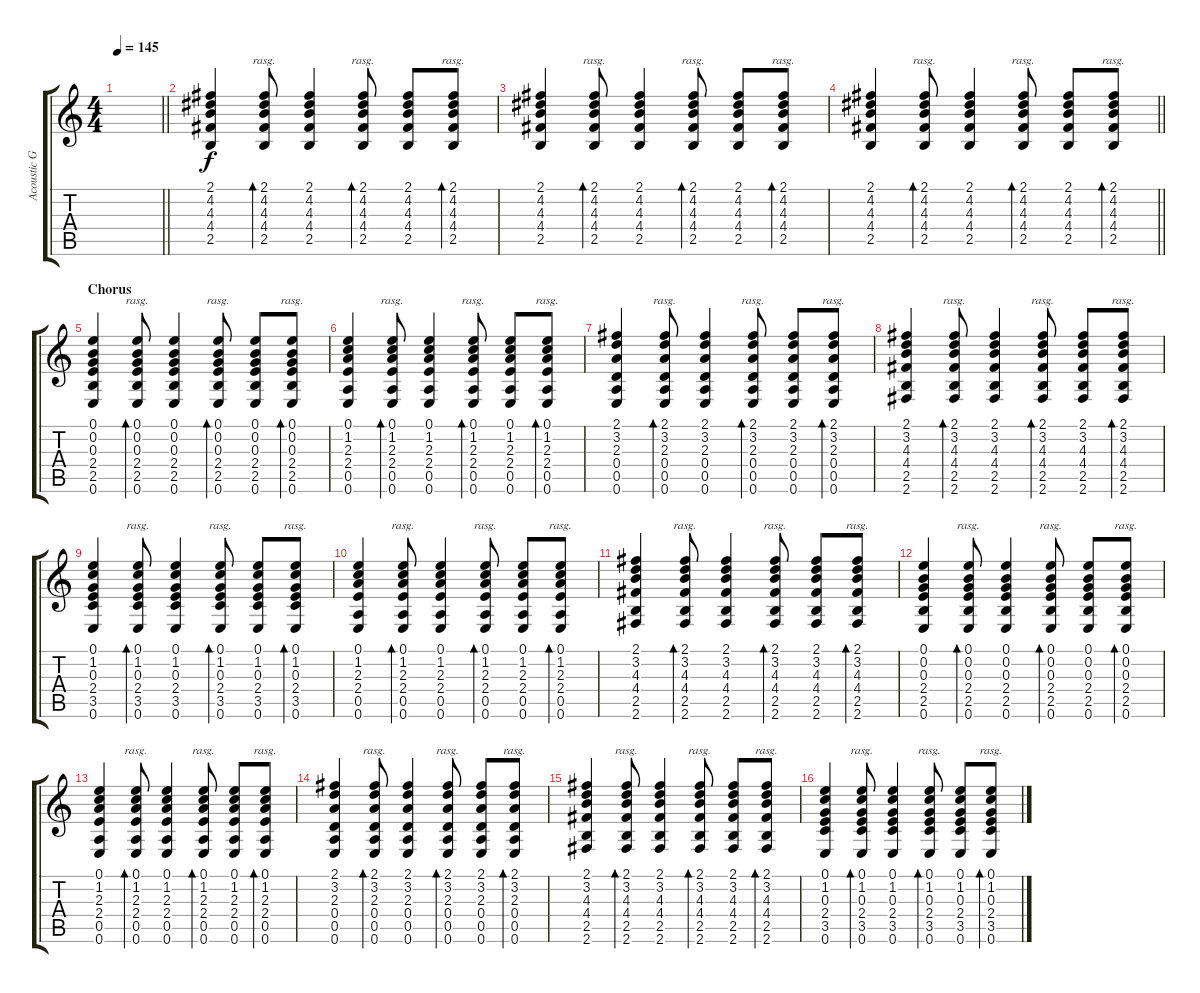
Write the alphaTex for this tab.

\track ("Acoustic Guitar (Steel)" "Acoustic G") {instrument acousticguitarsteel}
\staff {score tabs}
\tuning (E4 B3 G3 D3 A2 E2) {hide}
\ts (4 4)
\tempo 145
\clef g2
\barLineRight lightlight
\ks c
|
(2.1 4.2 4.3 4.4 2.5).4 (2.1 4.2 4.3 4.4 2.5).8{bd 30 rasg ii} (2.1 4.2 4.3 4.4 2.5).4 (2.1 4.2 4.3 4.4 2.5).8{bd 30 rasg ii} (2.1 4.2 4.3 4.4 2.5).8 (2.1 4.2 4.3 4.4 2.5).8{bd 30 rasg ii} |
(2.1 4.2 4.3 4.4 2.5).4 (2.1 4.2 4.3 4.4 2.5).8{bd 30 rasg ii} (2.1 4.2 4.3 4.4 2.5).4 (2.1 4.2 4.3 4.4 2.5).8{bd 30 rasg ii} (2.1 4.2 4.3 4.4 2.5).8 (2.1 4.2 4.3 4.4 2.5).8{bd 30 rasg ii} |
\barLineRight lightlight
(2.1 4.2 4.3 4.4 2.5).4 (2.1 4.2 4.3 4.4 2.5).8{bd 30 rasg ii} (2.1 4.2 4.3 4.4 2.5).4 (2.1 4.2 4.3 4.4 2.5).8{bd 30 rasg ii} (2.1 4.2 4.3 4.4 2.5).8 (2.1 4.2 4.3 4.4 2.5).8{bd 30 rasg ii} |
\section ("" "Chorus")
(0.1 0.2 0.3 2.4 2.5 0.6).4 (0.1 0.2 0.3 2.4 2.5 0.6).8{bd 30 rasg ii} (0.1 0.2 0.3 2.4 2.5 0.6).4 (0.1 0.2 0.3 2.4 2.5 0.6).8{bd 30 rasg ii} (0.1 0.2 0.3 2.4 2.5 0.6).8 (0.1 0.2 0.3 2.4 2.5 0.6).8{bd 30 rasg ii} |
(0.1 1.2 2.3 2.4 0.5 0.6).4 (0.1 1.2 2.3 2.4 0.5 0.6).8{bd 30 rasg ii} (0.1 1.2 2.3 2.4 0.5 0.6).4 (0.1 1.2 2.3 2.4 0.5 0.6).8{bd 30 rasg ii} (0.1 1.2 2.3 2.4 0.5 0.6).8 (0.1 1.2 2.3 2.4 0.5 0.6).8{bd 30 rasg ii} |
(2.1 3.2 2.3 0.4 0.5 0.6).4 (2.1 3.2 2.3 0.4 0.5 0.6).8{bd 30 rasg ii} (2.1 3.2 2.3 0.4 0.5 0.6).4 (2.1 3.2 2.3 0.4 0.5 0.6).8{bd 30 rasg ii} (2.1 3.2 2.3 0.4 0.5 0.6).8 (2.1 3.2 2.3 0.4 0.5 0.6).8{bd 30 rasg ii} |
(2.1 3.2 4.3 4.4 2.5 2.6).4 (2.1 3.2 4.3 4.4 2.5 2.6).8{bd 30 rasg ii} (2.1 3.2 4.3 4.4 2.5 2.6).4 (2.1 3.2 4.3 4.4 2.5 2.6).8{bd 30 rasg ii} (2.1 3.2 4.3 4.4 2.5 2.6).8 (2.1 3.2 4.3 4.4 2.5 2.6).8{bd 30 rasg ii} |
(0.1 1.2 0.3 2.4 3.5 0.6).4 (0.1 1.2 0.3 2.4 3.5 0.6).8{bd 30 rasg ii} (0.1 1.2 0.3 2.4 3.5 0.6).4 (0.1 1.2 0.3 2.4 3.5 0.6).8{bd 30 rasg ii} (0.1 1.2 0.3 2.4 3.5 0.6).8 (0.1 1.2 0.3 2.4 3.5 0.6).8{bd 30 rasg ii} |
(0.1 1.2 2.3 2.4 0.5 0.6).4 (0.1 1.2 2.3 2.4 0.5 0.6).8{bd 30 rasg ii} (0.1 1.2 2.3 2.4 0.5 0.6).4 (0.1 1.2 2.3 2.4 0.5 0.6).8{bd 30 rasg ii} (0.1 1.2 2.3 2.4 0.5 0.6).8 (0.1 1.2 2.3 2.4 0.5 0.6).8{bd 30 rasg ii} |
(2.1 3.2 4.3 4.4 2.5 2.6).4 (2.1 3.2 4.3 4.4 2.5 2.6).8{bd 30 rasg ii} (2.1 3.2 4.3 4.4 2.5 2.6).4 (2.1 3.2 4.3 4.4 2.5 2.6).8{bd 30 rasg ii} (2.1 3.2 4.3 4.4 2.5 2.6).8 (2.1 3.2 4.3 4.4 2.5 2.6).8{bd 30 rasg ii} |
(0.1 0.2 0.3 2.4 2.5 0.6).4 (0.1 0.2 0.3 2.4 2.5 0.6).8{bd 30 rasg ii} (0.1 0.2 0.3 2.4 2.5 0.6).4 (0.1 0.2 0.3 2.4 2.5 0.6).8{bd 30 rasg ii} (0.1 0.2 0.3 2.4 2.5 0.6).8 (0.1 0.2 0.3 2.4 2.5 0.6).8{bd 30 rasg ii} |
(0.1 1.2 2.3 2.4 0.5 0.6).4 (0.1 1.2 2.3 2.4 0.5 0.6).8{bd 30 rasg ii} (0.1 1.2 2.3 2.4 0.5 0.6).4 (0.1 1.2 2.3 2.4 0.5 0.6).8{bd 30 rasg ii} (0.1 1.2 2.3 2.4 0.5 0.6).8 (0.1 1.2 2.3 2.4 0.5 0.6).8{bd 30 rasg ii} |
(2.1 3.2 2.3 0.4 0.5 0.6).4 (2.1 3.2 2.3 0.4 0.5 0.6).8{bd 30 rasg ii} (2.1 3.2 2.3 0.4 0.5 0.6).4 (2.1 3.2 2.3 0.4 0.5 0.6).8{bd 30 rasg ii} (2.1 3.2 2.3 0.4 0.5 0.6).8 (2.1 3.2 2.3 0.4 0.5 0.6).8{bd 30 rasg ii} |
(2.1 3.2 4.3 4.4 2.5 2.6).4 (2.1 3.2 4.3 4.4 2.5 2.6).8{bd 30 rasg ii} (2.1 3.2 4.3 4.4 2.5 2.6).4 (2.1 3.2 4.3 4.4 2.5 2.6).8{bd 30 rasg ii} (2.1 3.2 4.3 4.4 2.5 2.6).8 (2.1 3.2 4.3 4.4 2.5 2.6).8{bd 30 rasg ii} |
(0.1 1.2 0.3 2.4 3.5 0.6).4 (0.1 1.2 0.3 2.4 3.5 0.6).8{bd 30 rasg ii} (0.1 1.2 0.3 2.4 3.5 0.6).4 (0.1 1.2 0.3 2.4 3.5 0.6).8{bd 30 rasg ii} (0.1 1.2 0.3 2.4 3.5 0.6).8 (0.1 1.2 0.3 2.4 3.5 0.6).8{bd 30 rasg ii}
